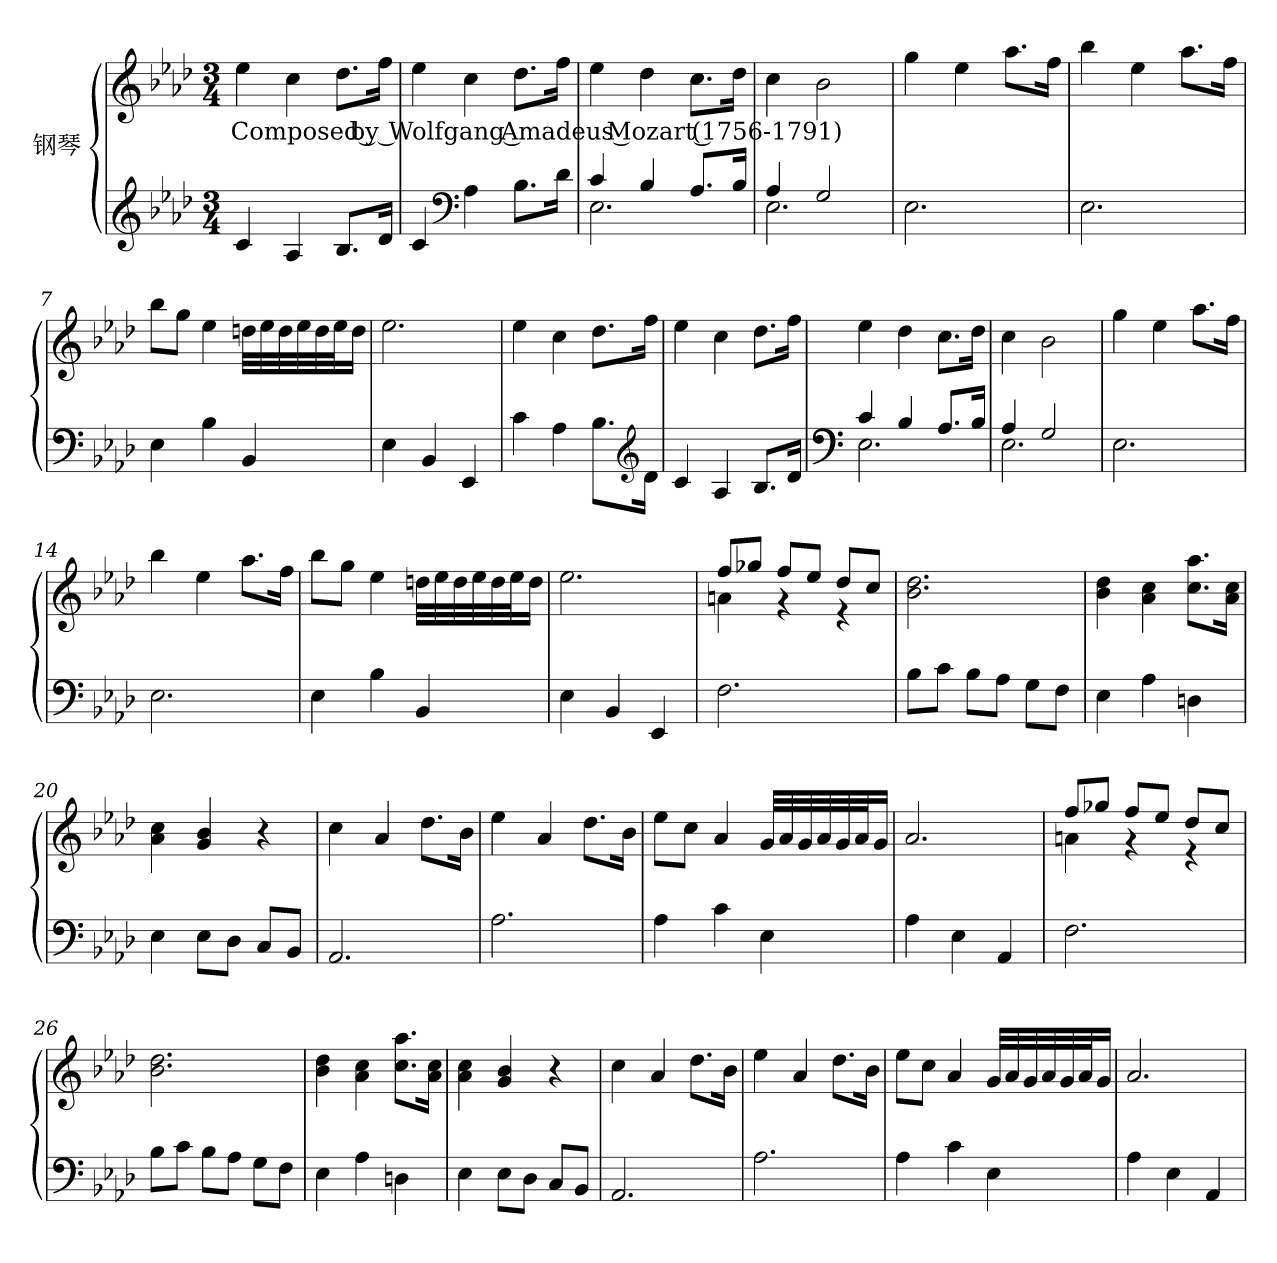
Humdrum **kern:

**kern	**kern	**text
*part2	*part1	*part1
*staff2	*staff1	*staff1
*I"钢琴	*I"钢琴	*
*clefG2	*clefG2	*
*k[b-e-a-d-]	*k[b-e-a-d-]	*
*M3/4	*M3/4	*
*MM90	*MM90	*
=1	=1	=1
4c/	4ee-\	Composed by Wolfgang Amadeus Mozart (1756-1791)
4A-/	4cc\	.
8.B-/L	8.dd-\L	.
16d-/Jk	16ff\Jk	.
=2	=2	=2
4c/	4ee-\	.
*clefF4	*	*
4A-\	4cc\	.
8.B-\L	8.dd-\L	.
16d-\Jk	16ff\Jk	.
!!LO:LB:g=z
=3	=3	=3
*^	*	*
4c/	2.E-\	4ee-\	.
4B-/	.	4dd-\	.
8.A-/L	.	8.cc\L	.
16B-/Jk	.	16dd-\Jk	.
=4	=4	=4	=4
4A-/	2.E-\	4cc\	.
2G/	.	2b-\	.
*v	*v	*	*
=5	=5	=5
2.E-\	4gg\	.
.	4ee-\	.
.	8.aa-\L	.
.	16ff\Jk	.
=6	=6	=6
2.E-\	4bb-\	.
.	4ee-\	.
.	8.aa-\L	.
.	16ff\Jk	.
=7	=7	=7
4E-\	8bb-\L	.
.	8gg\J	.
4B-\	4ee-\	.
4BB-/	32ddn\LLL	.
.	32ee-\	.
.	32dd\	.
.	32ee-\	.
.	32dd\	.
.	32ee-\J	.
.	16dd\JJ	.
=8	=8	=8
4E-\	2.ee-\	.
4BB-/	.	.
4EE-/	.	.
!!LO:LB:g=z
=9	=9	=9
4c\	4ee-\	.
4A-\	4cc\	.
8.B-\L	8.dd-\L	.
*clefG2	*	*
16d-\Jk	16ff\Jk	.
=10	=10	=10
4c/	4ee-\	.
4A-/	4cc\	.
8.B-/L	8.dd-\L	.
16d-/Jk	16ff\Jk	.
=11	=11	=11
*clefF4	*	*
*^	*	*
4c/	2.E-\	4ee-\	.
4B-/	.	4dd-\	.
8.A-/L	.	8.cc\L	.
16B-/Jk	.	16dd-\Jk	.
=12	=12	=12	=12
4A-/	2.E-\	4cc\	.
2G/	.	2b-\	.
*v	*v	*	*
=13	=13	=13
2.E-\	4gg\	.
.	4ee-\	.
.	8.aa-\L	.
.	16ff\Jk	.
=14	=14	=14
2.E-\	4bb-\	.
.	4ee-\	.
.	8.aa-\L	.
.	16ff\Jk	.
!!LO:LB:g=z
=15	=15	=15
4E-\	8bb-\L	.
.	8gg\J	.
4B-\	4ee-\	.
4BB-/	32ddn\LLL	.
.	32ee-\	.
.	32dd\	.
.	32ee-\	.
.	32dd\	.
.	32ee-\J	.
.	16dd\JJ	.
=16	=16	=16
4E-\	2.ee-\	.
4BB-/	.	.
4EE-/	.	.
=17	=17	=17
*	*^	*
2.F\	8ff/L	4an\	.
.	8gg-X/J	.	.
.	8ff/L	4r	.
.	8ee-/J	.	.
.	8dd-/L	4r	.
.	8cc/J	.	.
*	*v	*v	*
=18	=18	=18
8B-\L	2.b-\ 2.dd-\	.
8c\J	.	.
8B-\L	.	.
8A-\J	.	.
8G\L	.	.
8F\J	.	.
=19	=19	=19
4E-\	4b-\ 4dd-\	.
4A-\	4a-\ 4cc\	.
4Dn\	8.cc\ 8.aa-\L	.
.	16a-\ 16cc\Jk	.
=20	=20	=20
4E-\	4a-\ 4cc\	.
8E-\L	4g/ 4b-/	.
8D-\J	.	.
8C/L	4r	.
8BB-/J	.	.
!!LO:LB:g=z
=21	=21	=21
2.AA-/	4cc\	.
.	4a-/	.
.	8.dd-\L	.
.	16b-\Jk	.
=22	=22	=22
2.A-\	4ee-\	.
.	4a-/	.
.	8.dd-\L	.
.	16b-\Jk	.
=23	=23	=23
4A-\	8ee-\L	.
.	8cc\J	.
4c\	4a-/	.
4E-\	32g/LLL	.
.	32a-/	.
.	32g/	.
.	32a-/	.
.	32g/	.
.	32a-/J	.
.	16g/JJ	.
=24	=24	=24
4A-\	2.a-/	.
4E-\	.	.
4AA-/	.	.
=25	=25	=25
*	*^	*
2.F\	8ff/L	4an\	.
.	8gg-X/J	.	.
.	8ff/L	4r	.
.	8ee-/J	.	.
.	8dd-/L	4r	.
.	8cc/J	.	.
*	*v	*v	*
=26	=26	=26
8B-\L	2.b-\ 2.dd-\	.
8c\J	.	.
8B-\L	.	.
8A-\J	.	.
8G\L	.	.
8F\J	.	.
!!LO:LB:g=z
=27	=27	=27
4E-\	4b-\ 4dd-\	.
4A-\	4a-\ 4cc\	.
4Dn\	8.cc\ 8.aa-\L	.
.	16a-\ 16cc\Jk	.
=28	=28	=28
4E-\	4a-\ 4cc\	.
8E-\L	4g/ 4b-/	.
8D-\J	.	.
8C/L	4r	.
8BB-/J	.	.
=29	=29	=29
2.AA-/	4cc\	.
.	4a-/	.
.	8.dd-\L	.
.	16b-\Jk	.
=30	=30	=30
2.A-\	4ee-\	.
.	4a-/	.
.	8.dd-\L	.
.	16b-\Jk	.
=31	=31	=31
4A-\	8ee-\L	.
*	*MM88	*
.	8cc\J	.
*	*MM86	*
4c\	4a-/	.
*	*MM82	*
4E-\	32g/LLL	.
.	32a-/	.
*	*MM81	*
.	32g/	.
.	32a-/	.
*	*MM80	*
.	32g/	.
.	32a-/J	.
*	*MM79	*
.	16g/JJ	.
=32	=32	=32
*	*MM78	*
4A-\	2.a-/	.
4E-\	.	.
4AA-/	.	.
=	=	=
*-	*-	*-
